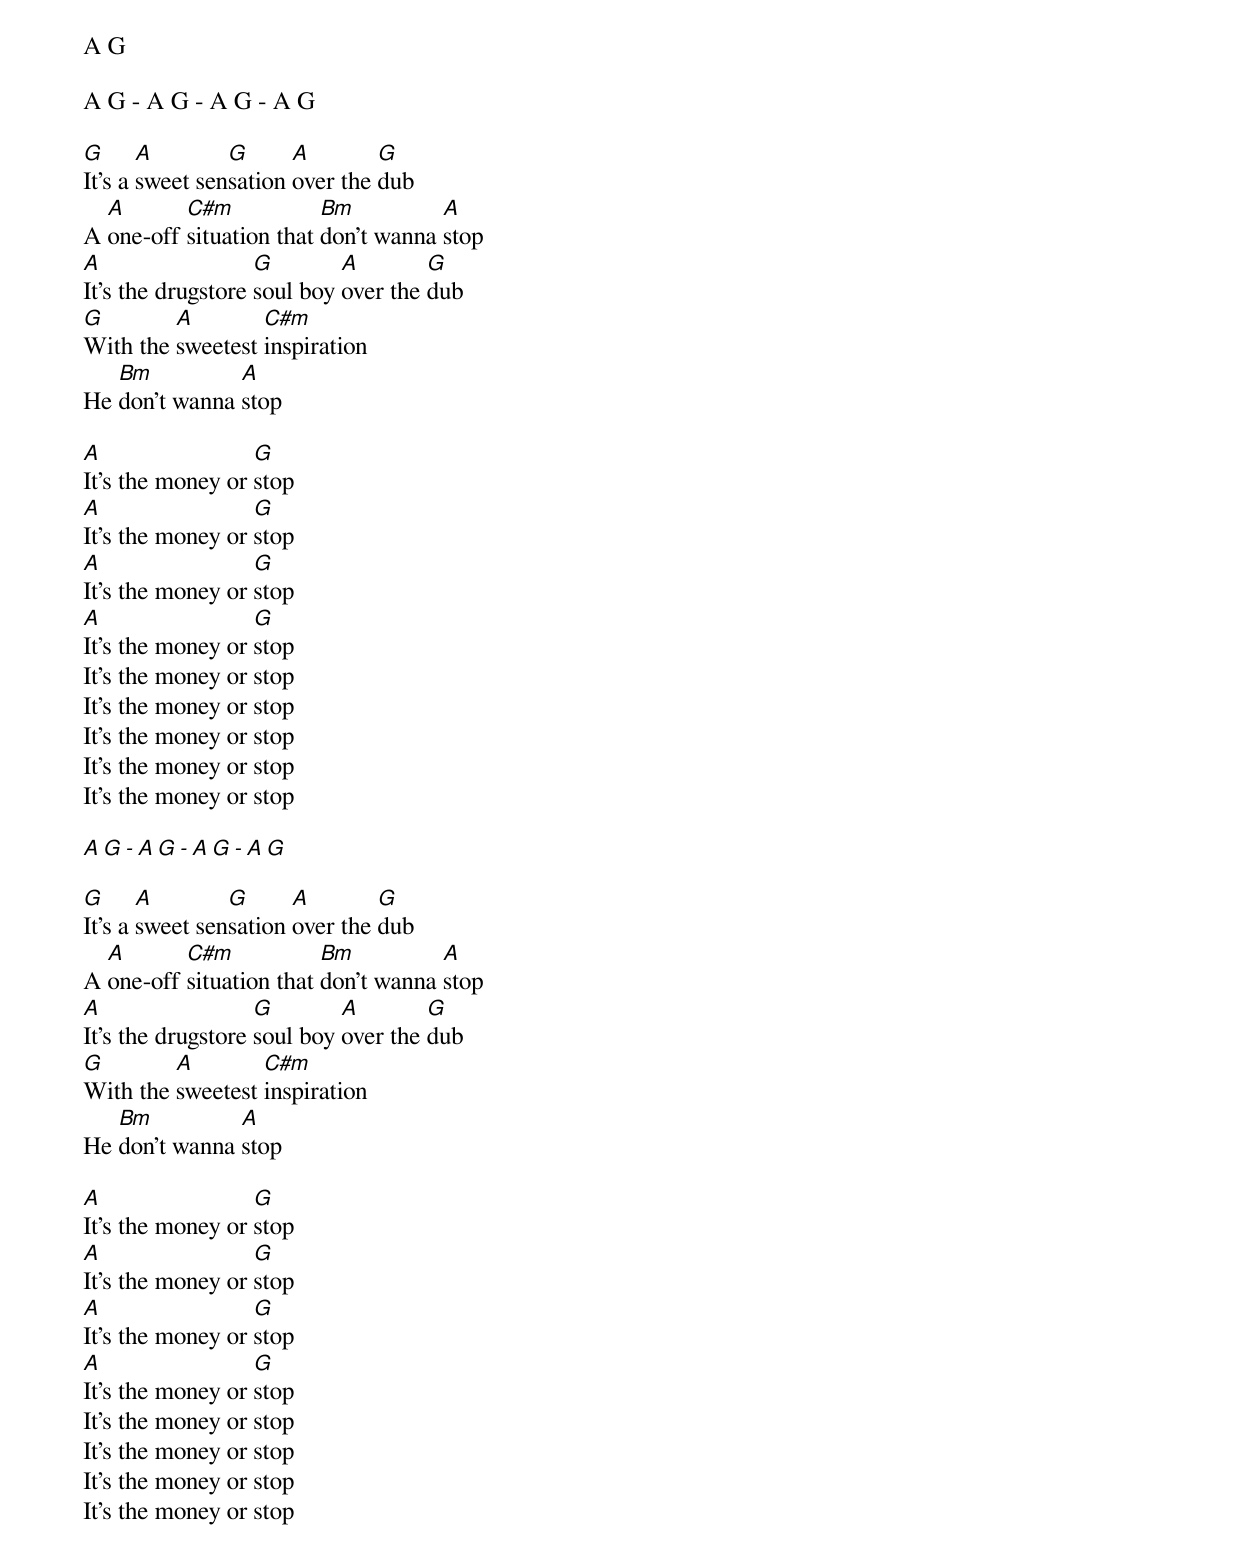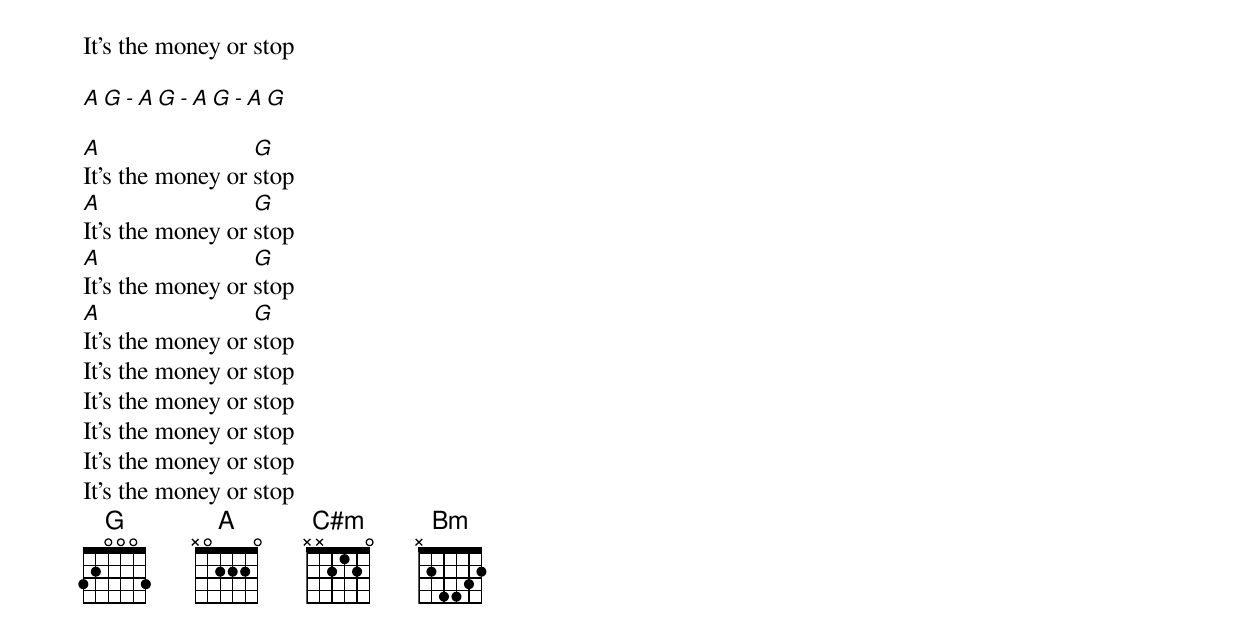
A G

A G - A G - A G - A G

G      A        G      A        G
It's a sweet sensation over the dub
  A       C#m            Bm          A
A one-off situation that don't wanna stop
A                  G        A        G
It's the drugstore soul boy over the dub
G        A        C#m
With the sweetest inspiration
   Bm          A
He don't wanna stop

A                 G
It's the money or stop
A                 G
It's the money or stop
A                 G
It's the money or stop
A                 G
It's the money or stop
It's the money or stop
It's the money or stop
It's the money or stop
It's the money or stop
It's the money or stop

A G - A G - A G - A G

G      A        G      A        G
It's a sweet sensation over the dub
  A       C#m            Bm          A
A one-off situation that don't wanna stop
A                  G        A        G
It's the drugstore soul boy over the dub
G        A        C#m
With the sweetest inspiration
   Bm          A
He don't wanna stop

A                 G
It's the money or stop
A                 G
It's the money or stop
A                 G
It's the money or stop
A                 G
It's the money or stop
It's the money or stop
It's the money or stop
It's the money or stop
It's the money or stop
It's the money or stop

A G - A G - A G - A G

A                 G
It's the money or stop
A                 G
It's the money or stop
A                 G
It's the money or stop
A                 G
It's the money or stop
It's the money or stop
It's the money or stop
It's the money or stop
It's the money or stop
It's the money or stop
